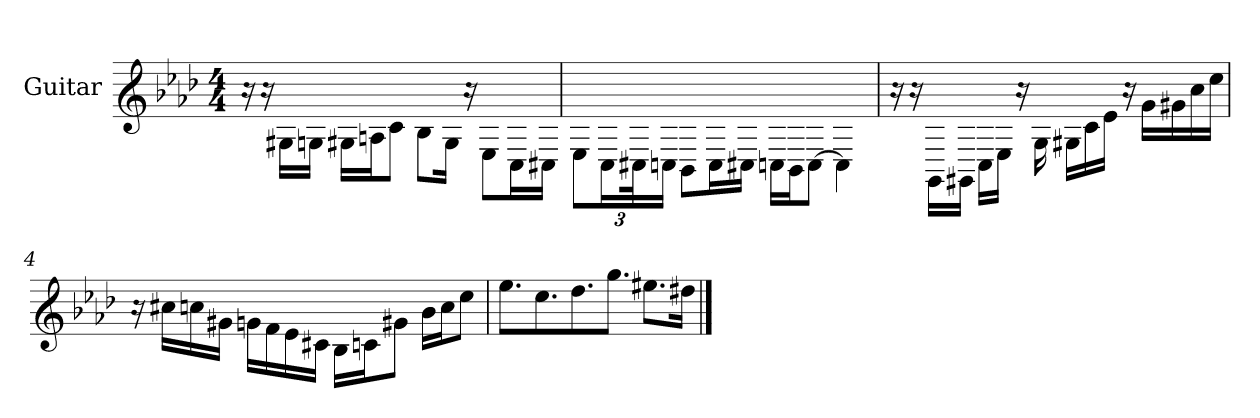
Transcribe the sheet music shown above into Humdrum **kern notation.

**kern
*part1
*staff1
*I"Guitar
*I'Guit.
*stria6
*
*k[b-e-a-d-]
*M4/4
=1
16r
16r
*MM123
16G#\LL
16G\JJ
16G#\LL
16A\J
8c\J
8B-\L
16G#\Jk
16r
8E-\L
16C\L
16C#\JJ
=2
8E-\L
*Xbrackettup
24C\L
48C#\K
16C\JJ
8BB-\L
16C\L
16C#\JJ
16C\LL
16BB-\J
[8C\J
4C\]
=3
16r
16r
16GG\LL
16GG#\JJ
16C\LL
16E-\JJ
16r
16G\
16G#\LL
16c\
16e-\JJ
16r
16g\LL
16g#\
16cc\
16ee-\JJ
=4
16r
16cc#\LL
16cc\
16g#\JJ
16g\LL
16f\
16e-\
16c#\JJ
16B-\LL
16c\J
8g#\J
16b-\LL
16cc\J
8ee-\J
=5
8.gg\L
8.ee-\
8.ff\
8.bb-\J
8.gg#\L
16ff#\Jk
==
*-
